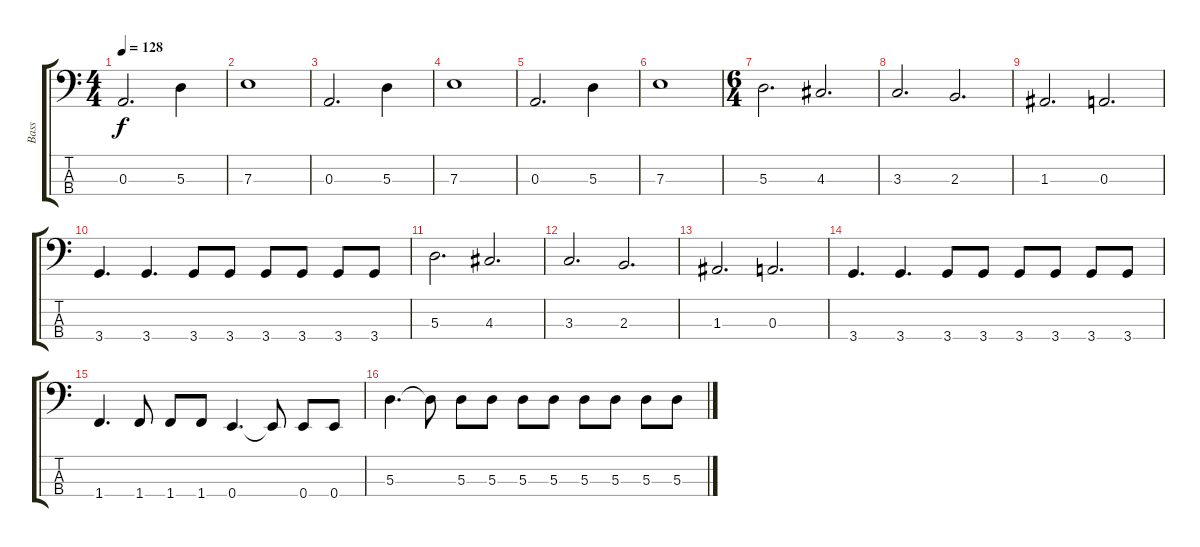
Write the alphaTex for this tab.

\track ("Bass" "Bass") {instrument electricbasspick}
\staff {score tabs}
\tuning (G2 D2 A1 E1) {hide}
\ts (4 4)
\tempo 128
\clef f4
\ks c
0.3.2{d dy f} 5.3.4 |
7.3.1 |
0.3.2{d} 5.3.4 |
7.3.1 |
0.3.2{d} 5.3.4 |
7.3.1 |
\ts (6 4)
5.3.2{d} 4.3.2{d} |
3.3.2{d} 2.3.2{d} |
1.3.2{d} 0.3.2{d} |
3.4.4{d} 3.4.4{d} 3.4.8 3.4.8 3.4.8 3.4.8 3.4.8 3.4.8 |
5.3.2{d} 4.3.2{d} |
3.3.2{d} 2.3.2{d} |
1.3.2{d} 0.3.2{d} |
3.4.4{d} 3.4.4{d} 3.4.8 3.4.8 3.4.8 3.4.8 3.4.8 3.4.8 |
1.4.4{d} 1.4.8 1.4.8 1.4.8 0.4.4{d} 0.4{t}.8 0.4.8 0.4.8 |
5.3.4{d} 5.3{t}.8 5.3.8 5.3.8 5.3.8 5.3.8 5.3.8 5.3.8 5.3.8 5.3.8
